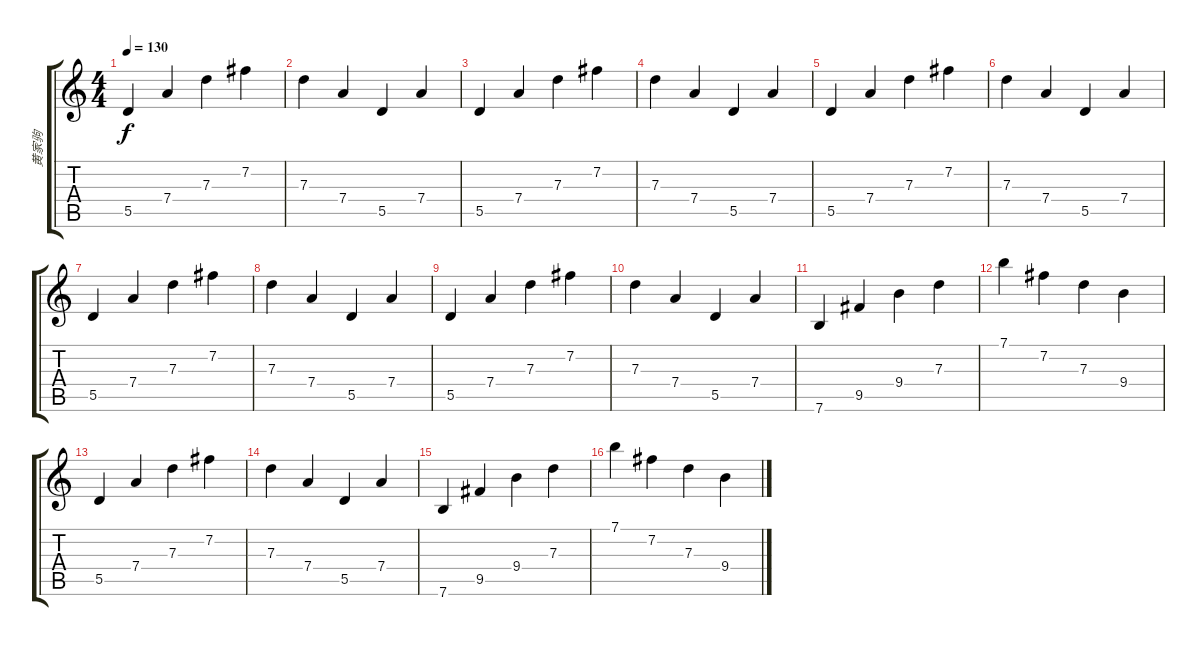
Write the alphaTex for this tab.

\track ("黄家驹" "黄家驹") {instrument distortionguitar}
\staff {score tabs}
\tuning (E4 B3 G3 D3 A2 E2) {hide}
\ts (4 4)
\tempo 130
\clef g2
\ks c
5.5.4{dy f instrument distortionguitar} 7.4.4 7.3.4 7.2.4 |
7.3.4 7.4.4 5.5.4 7.4.4 |
5.5.4 7.4.4 7.3.4 7.2.4 |
7.3.4 7.4.4 5.5.4 7.4.4 |
5.5.4 7.4.4 7.3.4 7.2.4 |
7.3.4 7.4.4 5.5.4 7.4.4 |
5.5.4 7.4.4 7.3.4 7.2.4 |
7.3.4 7.4.4 5.5.4 7.4.4 |
5.5.4 7.4.4 7.3.4 7.2.4 |
7.3.4 7.4.4 5.5.4 7.4.4 |
7.6.4 9.5.4 9.4.4 7.3.4 |
7.1.4 7.2.4 7.3.4 9.4.4 |
5.5.4 7.4.4 7.3.4 7.2.4 |
7.3.4 7.4.4 5.5.4 7.4.4 |
7.6.4 9.5.4 9.4.4 7.3.4 |
7.1.4 7.2.4 7.3.4 9.4.4
